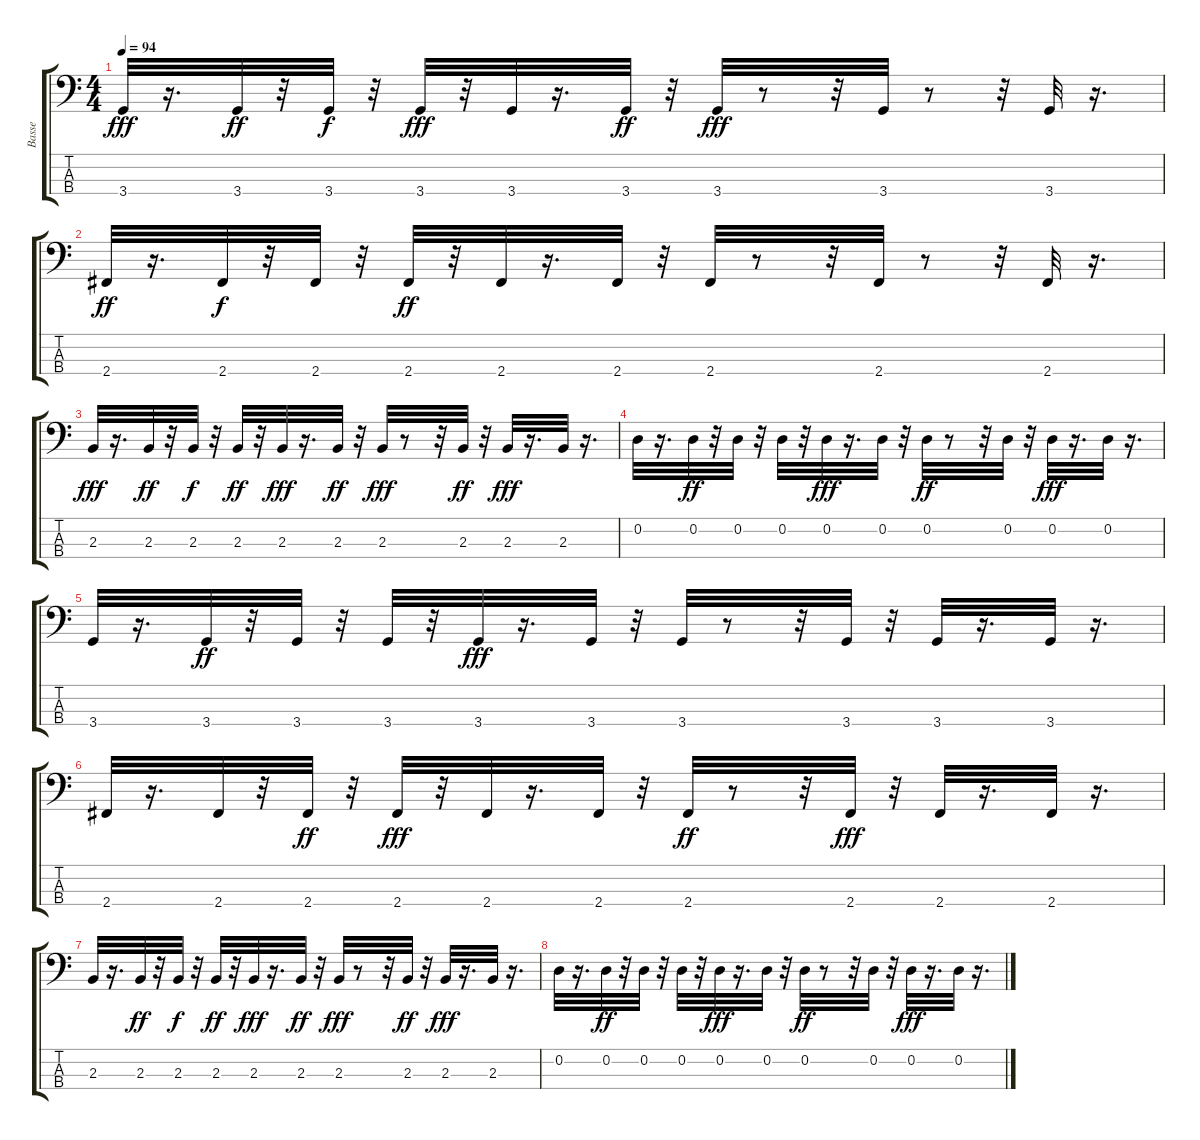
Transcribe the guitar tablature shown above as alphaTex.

\track ("Basse" "Basse") {instrument synthbass2}
\staff {score tabs}
\tuning (G2 D2 A1 E1) {hide}
\ts (4 4)
\tempo 94
\clef f4
\ks c
3.4.32{dy fff} r.16{d} 3.4.32{dy ff} r.32 3.4.32{dy f} r.32 3.4.32{dy fff} r.32 3.4.32 r.16{d} 3.4.32{dy ff} r.32 3.4.32{dy fff} r.8 r.32 3.4.32 r.8 r.32 3.4.32 r.16{d} |
2.4.32{dy ff} r.16{d} 2.4.32{dy f} r.32 2.4.32 r.32 2.4.32{dy ff} r.32 2.4.32 r.16{d} 2.4.32 r.32 2.4.32 r.8 r.32 2.4.32 r.8 r.32 2.4.32 r.16{d} |
2.3.32{dy fff} r.16{d} 2.3.32{dy ff} r.32 2.3.32{dy f} r.32 2.3.32{dy ff} r.32 2.3.32{dy fff} r.16{d} 2.3.32{dy ff} r.32 2.3.32{dy fff} r.8 r.32 2.3.32{dy ff} r.32 2.3.32{dy fff} r.16{d} 2.3.32 r.16{d} |
0.2.32 r.16{d} 0.2.32{dy ff} r.32 0.2.32 r.32 0.2.32 r.32 0.2.32{dy fff} r.16{d} 0.2.32 r.32 0.2.32{dy ff} r.8 r.32 0.2.32 r.32 0.2.32{dy fff} r.16{d} 0.2.32 r.16{d} |
3.4.32 r.16{d} 3.4.32{dy ff} r.32 3.4.32 r.32 3.4.32 r.32 3.4.32{dy fff} r.16{d} 3.4.32 r.32 3.4.32 r.8 r.32 3.4.32 r.32 3.4.32 r.16{d} 3.4.32 r.16{d} |
2.4.32 r.16{d} 2.4.32 r.32 2.4.32{dy ff} r.32 2.4.32{dy fff} r.32 2.4.32 r.16{d} 2.4.32 r.32 2.4.32{dy ff} r.8 r.32 2.4.32{dy fff} r.32 2.4.32 r.16{d} 2.4.32 r.16{d} |
2.3.32 r.16{d} 2.3.32{dy ff} r.32 2.3.32{dy f} r.32 2.3.32{dy ff} r.32 2.3.32{dy fff} r.16{d} 2.3.32{dy ff} r.32 2.3.32{dy fff} r.8 r.32 2.3.32{dy ff} r.32 2.3.32{dy fff} r.16{d} 2.3.32 r.16{d} |
0.2.32 r.16{d} 0.2.32{dy ff} r.32 0.2.32 r.32 0.2.32 r.32 0.2.32{dy fff} r.16{d} 0.2.32 r.32 0.2.32{dy ff} r.8 r.32 0.2.32 r.32 0.2.32{dy fff} r.16{d} 0.2.32 r.16{d}
